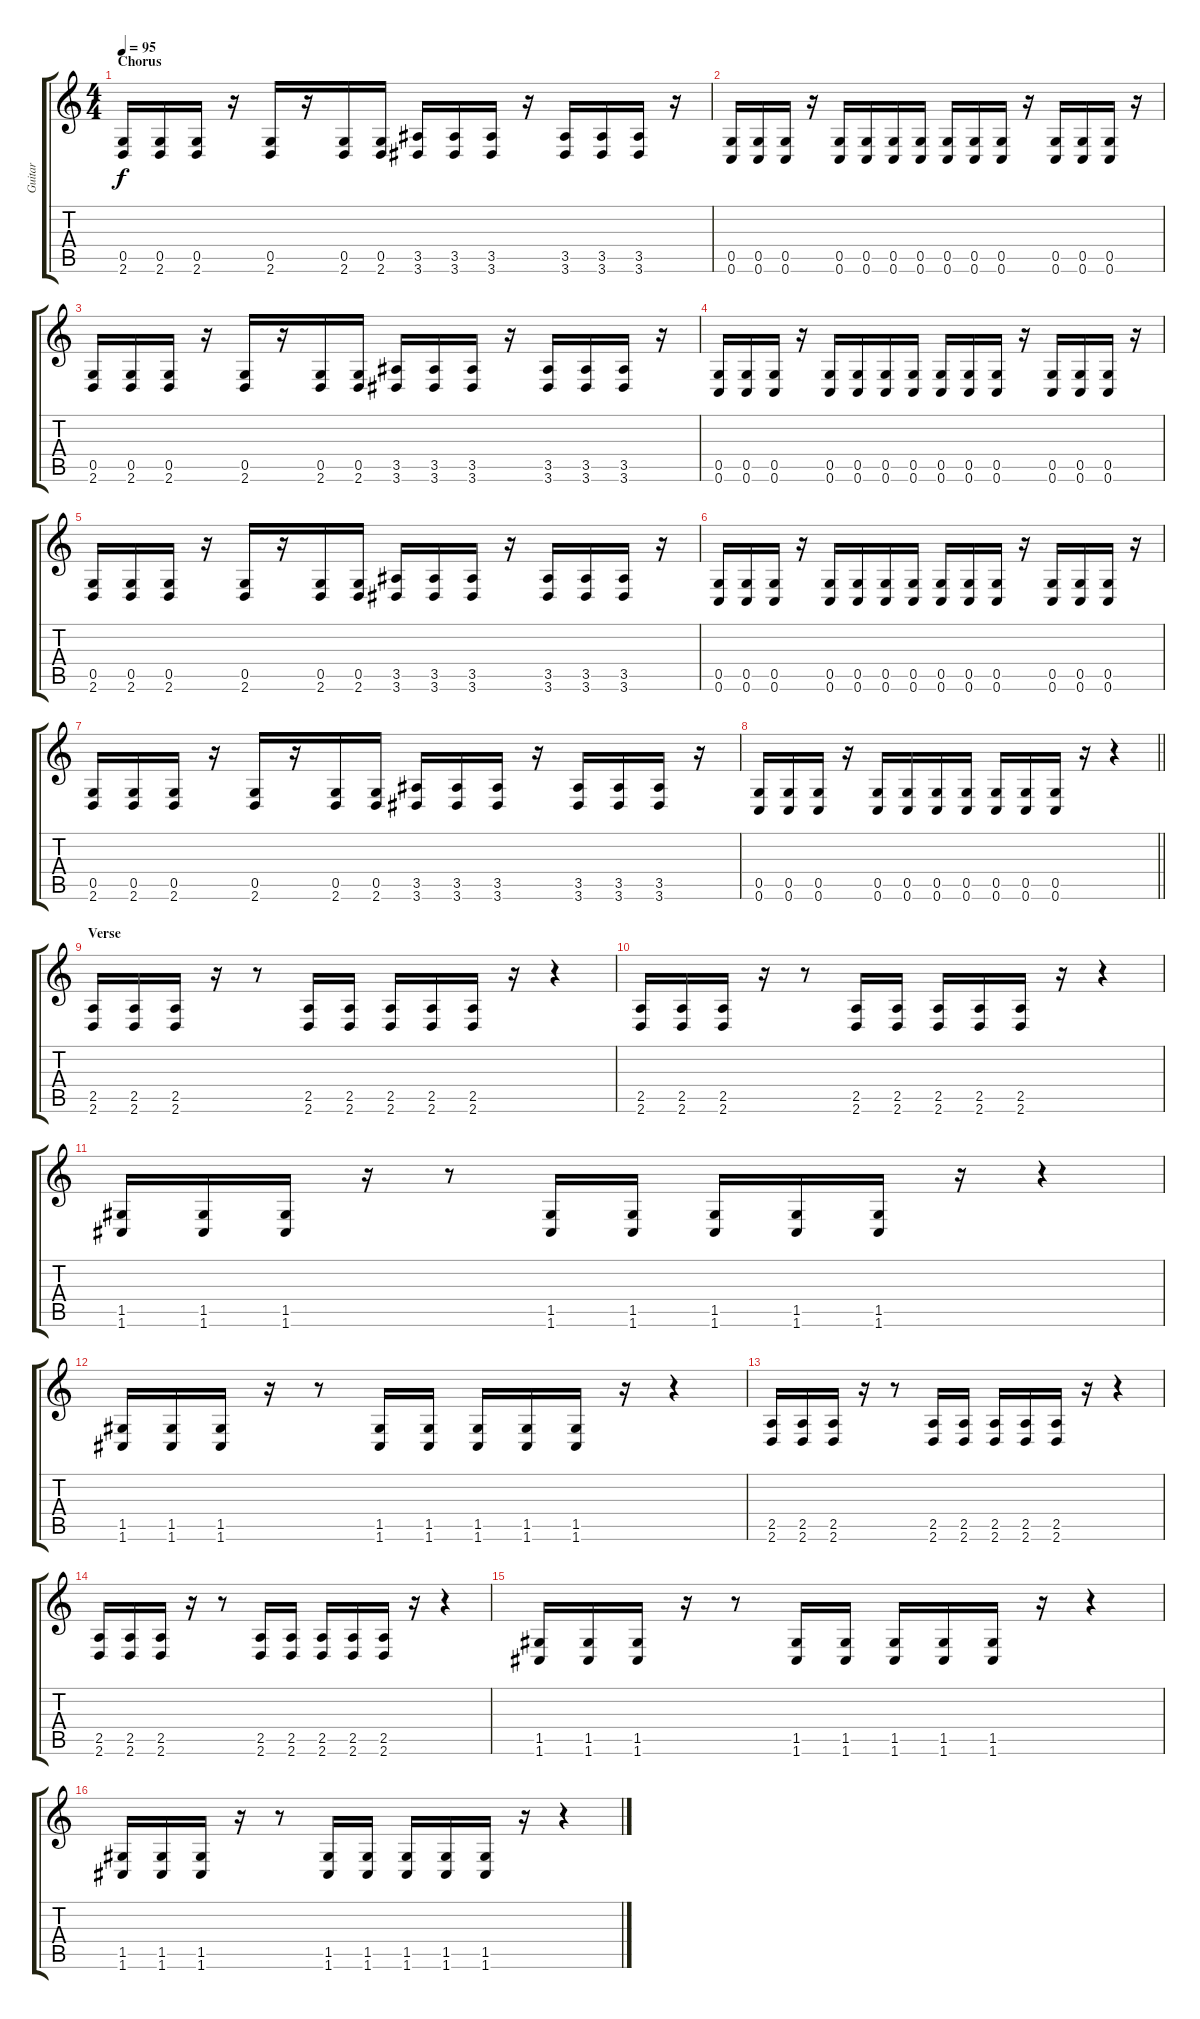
\track ("Guitar" "Guitar") {instrument distortionguitar}
\staff {score tabs}
\tuning (D4 A3 F3 C3 G2 C2) {hide}
\ts (4 4)
\section ("" "Chorus")
\tempo 95
\clef g2
\ks c
(0.5 2.6).16{dy f} (0.5 2.6).16 (0.5 2.6).16 r.16 (0.5 2.6).16 r.16 (0.5 2.6).16 (0.5 2.6).16 (3.5 3.6).16 (3.5 3.6).16 (3.5 3.6).16 r.16 (3.5 3.6).16 (3.5 3.6).16 (3.5 3.6).16 r.16 |
(0.5 0.6).16 (0.5 0.6).16 (0.5 0.6).16 r.16 (0.5 0.6).16 (0.5 0.6).16 (0.5 0.6).16 (0.5 0.6).16 (0.5 0.6).16 (0.5 0.6).16 (0.5 0.6).16 r.16 (0.5 0.6).16 (0.5 0.6).16 (0.5 0.6).16 r.16 |
(0.5 2.6).16 (0.5 2.6).16 (0.5 2.6).16 r.16 (0.5 2.6).16 r.16 (0.5 2.6).16 (0.5 2.6).16 (3.5 3.6).16 (3.5 3.6).16 (3.5 3.6).16 r.16 (3.5 3.6).16 (3.5 3.6).16 (3.5 3.6).16 r.16 |
(0.5 0.6).16 (0.5 0.6).16 (0.5 0.6).16 r.16 (0.5 0.6).16 (0.5 0.6).16 (0.5 0.6).16 (0.5 0.6).16 (0.5 0.6).16 (0.5 0.6).16 (0.5 0.6).16 r.16 (0.5 0.6).16 (0.5 0.6).16 (0.5 0.6).16 r.16 |
(0.5 2.6).16 (0.5 2.6).16 (0.5 2.6).16 r.16 (0.5 2.6).16 r.16 (0.5 2.6).16 (0.5 2.6).16 (3.5 3.6).16 (3.5 3.6).16 (3.5 3.6).16 r.16 (3.5 3.6).16 (3.5 3.6).16 (3.5 3.6).16 r.16 |
(0.5 0.6).16 (0.5 0.6).16 (0.5 0.6).16 r.16 (0.5 0.6).16 (0.5 0.6).16 (0.5 0.6).16 (0.5 0.6).16 (0.5 0.6).16 (0.5 0.6).16 (0.5 0.6).16 r.16 (0.5 0.6).16 (0.5 0.6).16 (0.5 0.6).16 r.16 |
(0.5 2.6).16 (0.5 2.6).16 (0.5 2.6).16 r.16 (0.5 2.6).16 r.16 (0.5 2.6).16 (0.5 2.6).16 (3.5 3.6).16 (3.5 3.6).16 (3.5 3.6).16 r.16 (3.5 3.6).16 (3.5 3.6).16 (3.5 3.6).16 r.16 |
\barLineRight lightlight
(0.5 0.6).16 (0.5 0.6).16 (0.5 0.6).16 r.16 (0.5 0.6).16 (0.5 0.6).16 (0.5 0.6).16 (0.5 0.6).16 (0.5 0.6).16 (0.5 0.6).16 (0.5 0.6).16 r.16 r.4 |
\section ("" "Verse")
(2.5 2.6).16 (2.5 2.6).16 (2.5 2.6).16 r.16 r.8 (2.5 2.6).16 (2.5 2.6).16 (2.5 2.6).16 (2.5 2.6).16 (2.5 2.6).16 r.16 r.4 |
(2.5 2.6).16 (2.5 2.6).16 (2.5 2.6).16 r.16 r.8 (2.5 2.6).16 (2.5 2.6).16 (2.5 2.6).16 (2.5 2.6).16 (2.5 2.6).16 r.16 r.4 |
(1.5 1.6).16 (1.5 1.6).16 (1.5 1.6).16 r.16 r.8 (1.5 1.6).16 (1.5 1.6).16 (1.5 1.6).16 (1.5 1.6).16 (1.5 1.6).16 r.16 r.4 |
(1.5 1.6).16 (1.5 1.6).16 (1.5 1.6).16 r.16 r.8 (1.5 1.6).16 (1.5 1.6).16 (1.5 1.6).16 (1.5 1.6).16 (1.5 1.6).16 r.16 r.4 |
(2.5 2.6).16 (2.5 2.6).16 (2.5 2.6).16 r.16 r.8 (2.5 2.6).16 (2.5 2.6).16 (2.5 2.6).16 (2.5 2.6).16 (2.5 2.6).16 r.16 r.4 |
(2.5 2.6).16 (2.5 2.6).16 (2.5 2.6).16 r.16 r.8 (2.5 2.6).16 (2.5 2.6).16 (2.5 2.6).16 (2.5 2.6).16 (2.5 2.6).16 r.16 r.4 |
(1.5 1.6).16 (1.5 1.6).16 (1.5 1.6).16 r.16 r.8 (1.5 1.6).16 (1.5 1.6).16 (1.5 1.6).16 (1.5 1.6).16 (1.5 1.6).16 r.16 r.4 |
(1.5 1.6).16 (1.5 1.6).16 (1.5 1.6).16 r.16 r.8 (1.5 1.6).16 (1.5 1.6).16 (1.5 1.6).16 (1.5 1.6).16 (1.5 1.6).16 r.16 r.4
